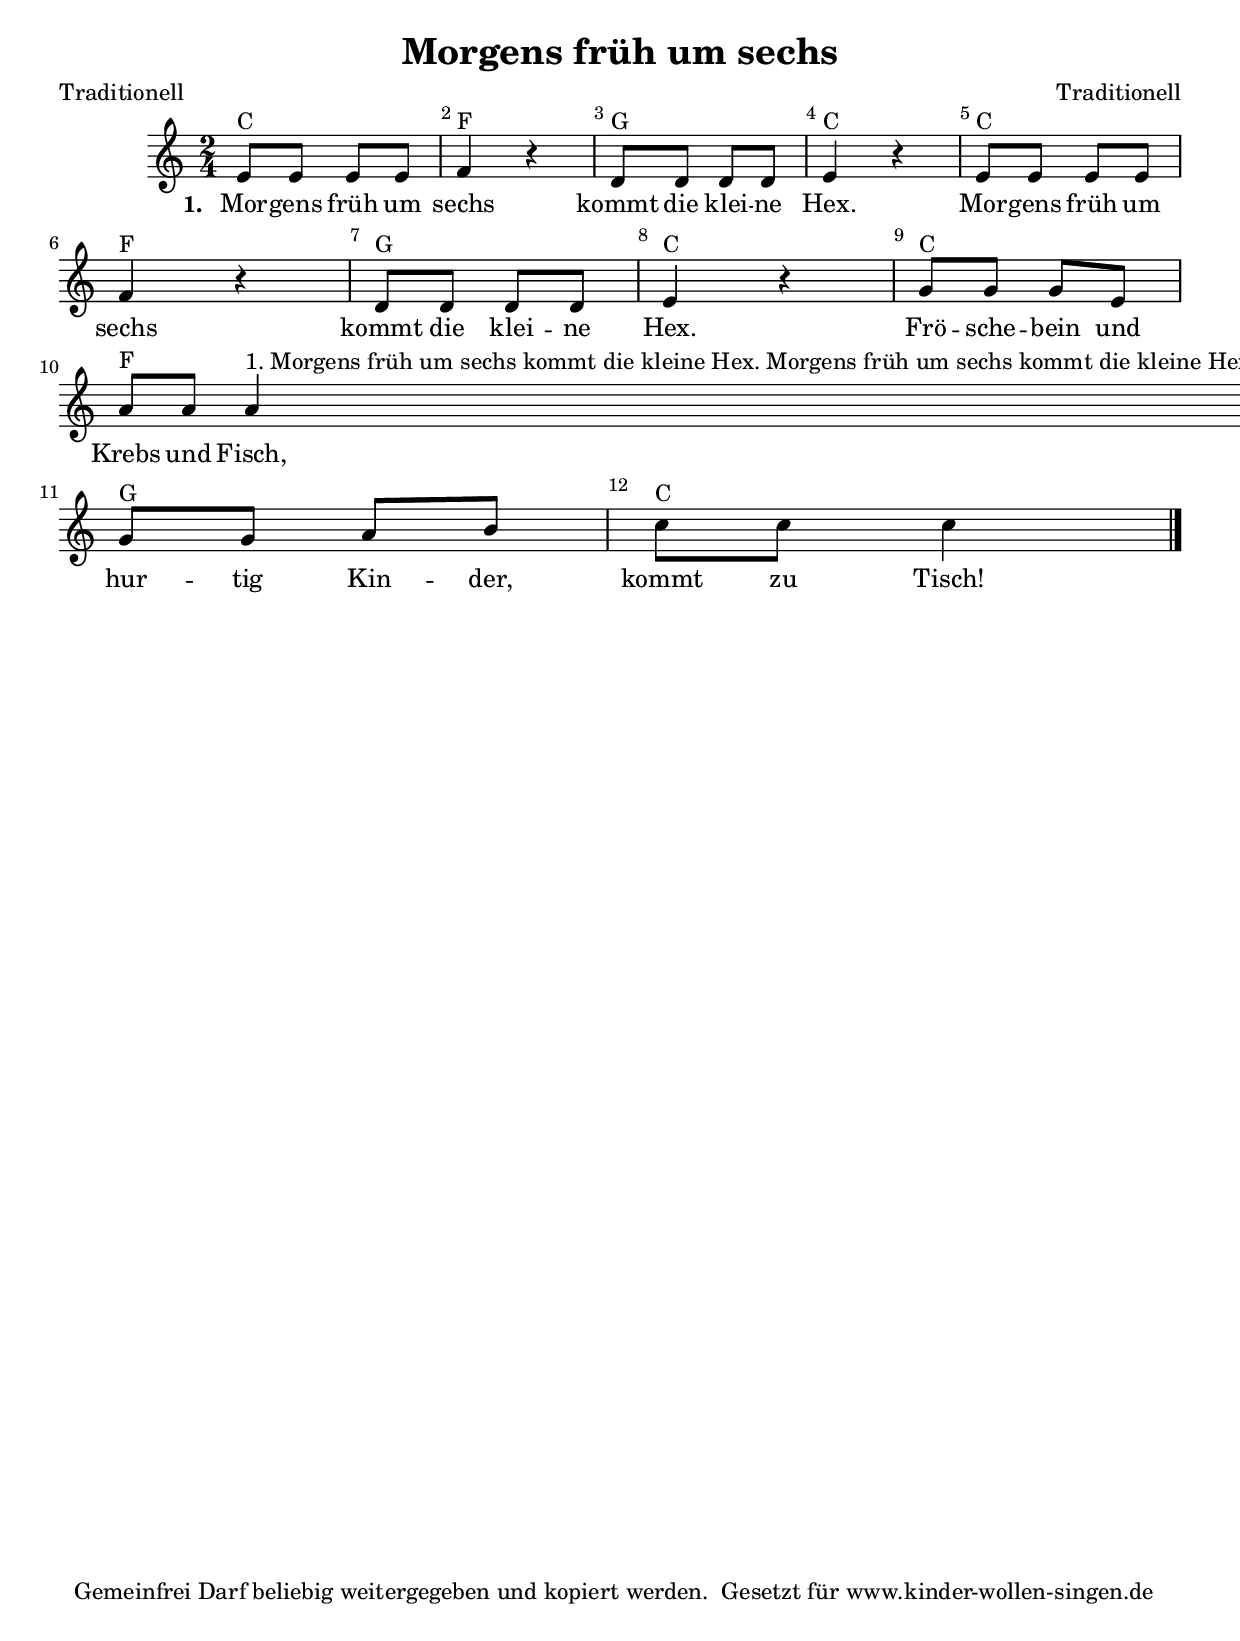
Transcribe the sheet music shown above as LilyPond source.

%=============================================
%   created by MuseScore Version: 0.9.6.3
%          Freitag, 4. Februar 2011
%=============================================

\version "2.12.0"



#(set-default-paper-size "a4")

\paper {
  line-width    = 190\mm
  left-margin   = 10\mm
  top-margin    = 10\mm
  bottom-margin = 20\mm
  %%indent = 0 \mm 
  %%set to ##t if your score is less than one page: 
  ragged-last-bottom = ##t 
  ragged-bottom = ##f  
  %% in orchestral scores you probably want the two bold slashes 
  %% separating the systems: so uncomment the following line: 
  %% system-separator-markup = \slashSeparator 
  }

\header {
    title = "Morgens früh um sechs"
    composer = "Traditionell"
    poet = "Traditionell"
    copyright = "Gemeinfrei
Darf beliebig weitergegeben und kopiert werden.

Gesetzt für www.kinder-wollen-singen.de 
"
    }

AvoiceAA = \relative c'{
    \set Staff.instrumentName = #""
    \set Staff.shortInstrumentName = #""
    \clef treble
    %staffkeysig
    \key c \major 
    %bartimesig: 
    \time 2/4 
    e8 e e e      | % 1
    f4 r      | % 2
    d8 d d d      | % 3
    e4 r      | % 4
    e8 e e e      | % 5
    f4 r      | % 6
    d8 d d d      | % 7
    e4 r      | % 8
    g8 g g e      | % 9
    a a a4 ^\markup {\upright  "1. Morgens früh um sechs
kommt die kleine Hex.
Morgens früh um sechs
kommt die kleine Hex.
Fröschebein und Krebs und Fisch,
hurtig Kinder, kommt zu Tisch!

2. Morgens früh um sieb'n
schabt sie gelbe Rüb'n.
...

3. Morgens früh um acht
wird Kaffee gemacht.
...

4. Morgens früh um neun
geht sie in die Scheun'.
...

5. Morgens früh um zehn
holt sie Holz und Spän'.
...

6. Feuert an um elf,
kocht dann bis um zwölf.
..."}      | % 10
    g8 g a b      | % 11
    c c c4 \bar "|."\bar "|." 
}% end of last bar in partorvoice

      ApartAverseA = \lyricmode { \set stanza = " 1. " Mor -- gens  früh um sechs kommt die klei -- ne  Hex. Mor -- gens  früh um sechs kommt die klei -- ne  Hex. Frö -- sche -- bein  und Krebs und Fisch, hur -- tig  Kin -- der,  kommt zu Tisch! }
theChords = \chordmode { 
    c2 f2 g2 c2 c2 f2 g2 c2 c2 f2 g2 c4 }%%end of chordlist 


\score { 
    << 
    \new ChordNames { \theChords } 
        \context Staff = ApartA << 
            \context Voice = AvoiceAA \AvoiceAA
        >>

         \context Lyrics = ApartAverseA\lyricsto AvoiceAA  \ApartAverseA



      \set Score.skipBars = ##t
      %%\set Score.melismaBusyProperties = #'()
      \override Score.BarNumber #'break-visibility = #end-of-line-invisible %%every bar is numbered.!!!
      %% remove previous line to get barnumbers only at beginning of system.
       #(set-accidental-style 'modern-cautionary)
      \set Score.markFormatter = #format-mark-box-letters %%boxed rehearsal-marks
       \override Score.TimeSignature #'style = #'() %%makes timesigs always numerical
      %% remove previous line to get cut-time/alla breve or common time 
      \set Score.pedalSustainStyle = #'mixed 
       %% make spanners comprise the note it end on, so that there is no doubt that this note is included.
       \override Score.TrillSpanner #'(bound-details right padding) = #-2
      \override Score.TextSpanner #'(bound-details right padding) = #-1
      %% Lilypond's normal textspanners are too weak:  
      \override Score.TextSpanner #'dash-period = #1
      \override Score.TextSpanner #'dash-fraction = #0.5
      %% lilypond chordname font, like mscore jazzfont, is both far too big and extremely ugly (olagunde@start.no):
      \override Score.ChordName #'font-family = #'roman 
      \override Score.ChordName #'font-size =#0 
      %% In my experience the normal thing in printed scores is maj7 and not the triangle. (olagunde):
      \set Score.majorSevenSymbol = \markup {maj7}
  >>

  %% Boosey and Hawkes, and Peters, have barlines spanning all staff-groups in a score,
  %% Eulenburg and Philharmonia, like Lilypond, have no barlines between staffgroups.
  %% If you want the Eulenburg/Lilypond style, comment out the following line:
  \layout {\context {\Score \consists Span_bar_engraver}}
}%% end of score-block 

#(set-global-staff-size 20)
